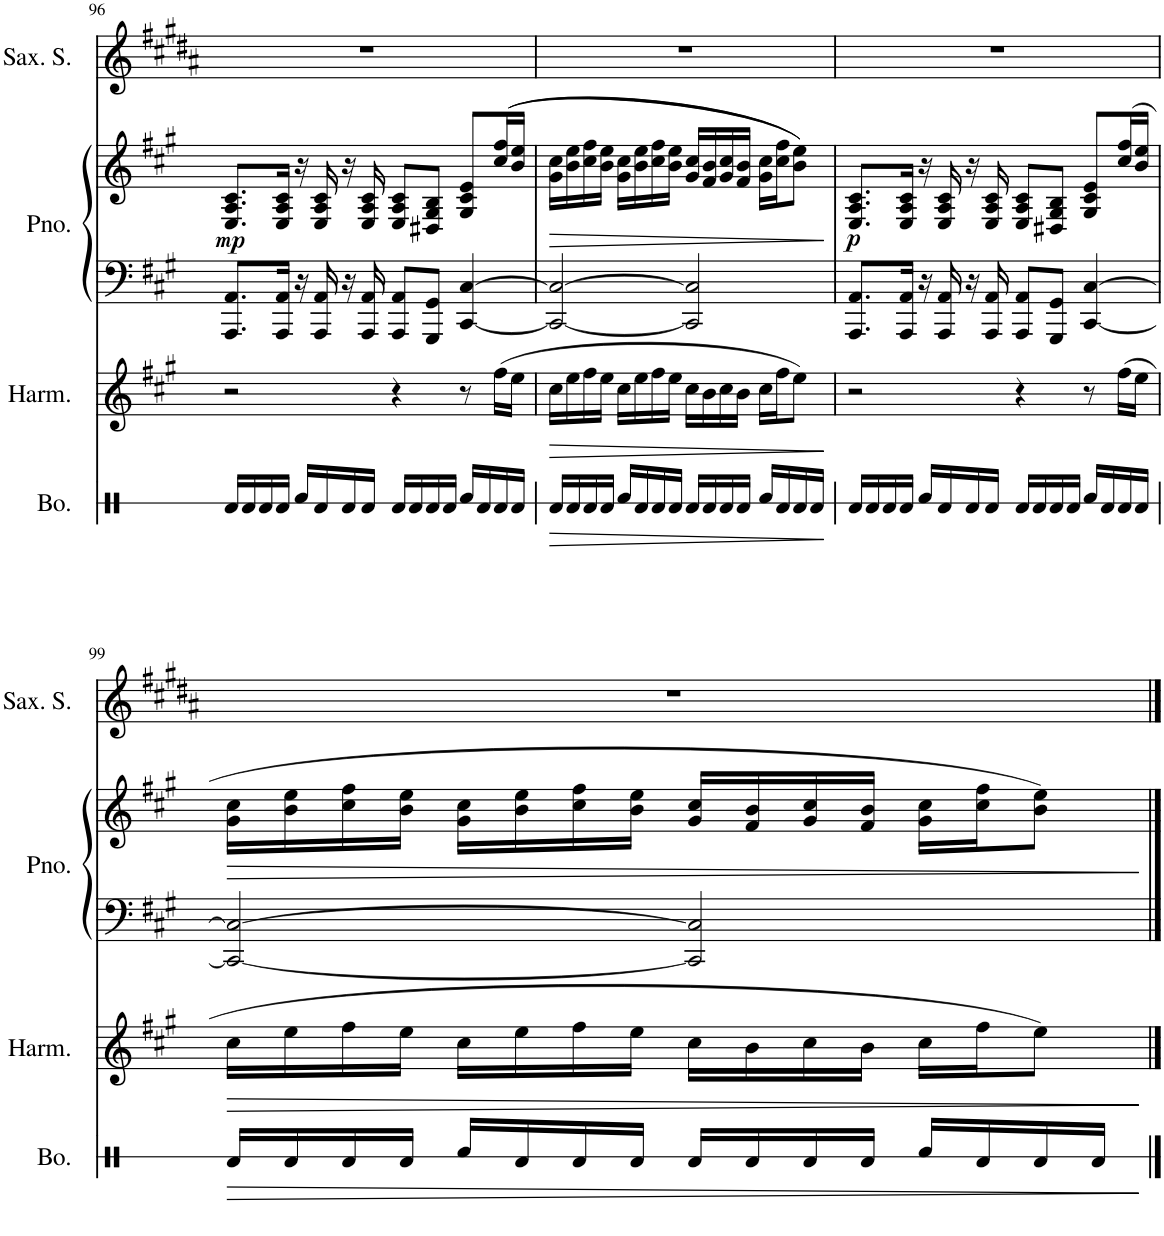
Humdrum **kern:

**kern	**dynam	**kern	**dynam	**kern	**kern	**dynam	**kern
*part4	*part4	*part3	*part3	*part2	*part2	*part2	*part1
*staff5	*staff5	*staff4	*staff4	*staff3	*staff2	*staff2/3	*staff1
*I"Bongos	*	*I"Harmonica	*	*I"Piano	*	*	*I"Saxophone Soprano
*I'Bo.	*	*I'Harm.	*	*I'Pno.	*	*	*I'Sax. S.
!!LO:PB:g=z
*clefX	*	*clefG2	*	*clefF4	*clefG2	*	*clefG2
*	*	*	*	*	*	*	*Trd1c2
*k[]	*	*k[f#c#g#]	*	*k[f#c#g#]	*k[f#c#g#]	*	*k[f#c#g#d#a#]
*M4/4	*	*M4/4	*	*M4/4	*M4/4	*	*M4/4
=96	=96	=96	=96	=96	=96	=96	=96
!	!	!	!	!	!	!LO:DY:b	!
16Rd/LL	.	2r	.	8.AAA/ 8.AA/L	8.E/ 8.A/ 8.c#/L	mp	1r
16Rd/	.	.	.	.	.	.	.
16Rd/	.	.	.	.	.	.	.
16Rd/JJ	.	.	.	16AAA/ 16AA/Jk	16E/ 16A/ 16c#/Jk	.	.
16Rf/LL	.	.	.	16r	16r	.	.
16Rd/	.	.	.	16AAA/ 16AA/	16E/ 16A/ 16c#/	.	.
16Rd/	.	.	.	16r	16r	.	.
16Rd/JJ	.	.	.	16AAA/ 16AA/	16E/ 16A/ 16c#/	.	.
16Rd/LL	.	4r	.	8AAA/ 8AA/L	8E/ 8A/ 8c#/L	.	.
16Rd/	.	.	.	.	.	.	.
16Rd/	.	.	.	8GGG#/ 8GG#/J	8D#X/ 8G#/ 8B/J	.	.
16Rd/JJ	.	.	.	.	.	.	.
16Rf/LL	.	8r	.	[4CC#/ [4C#/	8G#/ 8c#/ 8e/L	.	.
16Rd/	.	.	.	.	.	.	.
16Rd/	.	(16ff#\LL	.	.	(>(>16cc#/ 16ff#/L	.	.
16Rd/JJ	.	16ee\JJ	.	.	16b/ 16ee/JJ	.	.
=97	=97	=97	=97	=97	=97	=97	=97
!	!LO:HP:b	!	!LO:HP:b	!	!	!LO:HP:b	!
16Rd/LL	>	16cc#\LL	>	2CC#/_ 2C#/_	16g#\ 16cc#\LL	>	1r
16Rd/	.	16ee\	.	.	16b\ 16ee\	.	.
16Rd/	.	16ff#\	.	.	16cc#\ 16ff#\	.	.
16Rd/JJ	.	16ee\JJ	.	.	16b\ 16ee\JJ	.	.
16Rf/LL	.	16cc#\LL	.	.	16g#\ 16cc#\LL	.	.
16Rd/	.	16ee\	.	.	16b\ 16ee\	.	.
16Rd/	.	16ff#\	.	.	16cc#\ 16ff#\	.	.
16Rd/JJ	.	16ee\JJ	.	.	16b\ 16ee\JJ	.	.
16Rd/LL	.	16cc#\LL	.	2CC#/] 2C#/]	16g#/ 16cc#/LL	.	.
16Rd/	.	16b\	.	.	16f#/ 16b/	.	.
16Rd/	.	16cc#\	.	.	16g#/ 16cc#/	.	.
16Rd/JJ	.	16b\JJ	.	.	16f#/ 16b/JJ	.	.
16Rf/LL	.	16cc#\LL	.	.	16g#\ 16cc#\LL	.	.
16Rd/	.	16ff#\J	.	.	16cc#\ 16ff#\J	.	.
16Rd/	.	8ee\J)	.	.	8b\ 8ee\J))	.	.
16Rd/JJ	.	.	.	.	.	.	.
.	]	.	]	.	.	]	.
=98	=98	=98	=98	=98	=98	=98	=98
!	!	!	!	!	!	!LO:DY:b	!
16Rd/LL	.	2r	.	8.AAA/ 8.AA/L	8.E/ 8.A/ 8.c#/L	p	1r
16Rd/	.	.	.	.	.	.	.
16Rd/	.	.	.	.	.	.	.
16Rd/JJ	.	.	.	16AAA/ 16AA/Jk	16E/ 16A/ 16c#/Jk	.	.
16Rf/LL	.	.	.	16r	16r	.	.
16Rd/	.	.	.	16AAA/ 16AA/	16E/ 16A/ 16c#/	.	.
16Rd/	.	.	.	16r	16r	.	.
16Rd/JJ	.	.	.	16AAA/ 16AA/	16E/ 16A/ 16c#/	.	.
16Rd/LL	.	4r	.	8AAA/ 8AA/L	8E/ 8A/ 8c#/L	.	.
16Rd/	.	.	.	.	.	.	.
16Rd/	.	.	.	8GGG#/ 8GG#/J	8D#X/ 8G#/ 8B/J	.	.
16Rd/JJ	.	.	.	.	.	.	.
16Rf/LL	.	8r	.	[4CC#/ [4C#/	8G#/ 8c#/ 8e/L	.	.
16Rd/	.	.	.	.	.	.	.
16Rd/	.	(16ff#\LL	.	.	(>16cc#/ 16ff#/L	.	.
16Rd/JJ	.	16ee\JJ	.	.	16b/ 16ee/JJ	.	.
!!LO:LB:g=z
=99	=99	=99	=99	=99	=99	=99	=99
!	!LO:HP:b	!	!LO:HP:b	!	!	!LO:HP:b	!
16Rd/LL	>	16cc#\LL	>	2CC#/_ 2C#/_	16g#\ 16cc#\LL	>	1r
16Rd/	.	16ee\	.	.	16b\ 16ee\	.	.
16Rd/	.	16ff#\	.	.	16cc#\ 16ff#\	.	.
16Rd/JJ	.	16ee\JJ	.	.	16b\ 16ee\JJ	.	.
16Rf/LL	.	16cc#\LL	.	.	16g#\ 16cc#\LL	.	.
16Rd/	.	16ee\	.	.	16b\ 16ee\	.	.
16Rd/	.	16ff#\	.	.	16cc#\ 16ff#\	.	.
16Rd/JJ	.	16ee\JJ	.	.	16b\ 16ee\JJ	.	.
16Rd/LL	.	16cc#\LL	.	2CC#/] 2C#/]	16g#/ 16cc#/LL	.	.
16Rd/	.	16b\	.	.	16f#/ 16b/	.	.
16Rd/	.	16cc#\	.	.	16g#/ 16cc#/	.	.
16Rd/JJ	.	16b\JJ	.	.	16f#/ 16b/JJ	.	.
16Rf/LL	.	16cc#\LL	.	.	16g#\ 16cc#\LL	.	.
16Rd/	.	16ff#\J	.	.	16cc#\ 16ff#\J	.	.
16Rd/	.	8ee\J)	.	.	8b\ 8ee\J)	.	.
16Rd/JJ	.	.	.	.	.	.	.
.	]	.	]	.	.	]	.
==	==	==	==	==	==	==	==
*-	*-	*-	*-	*-	*-	*-	*-
